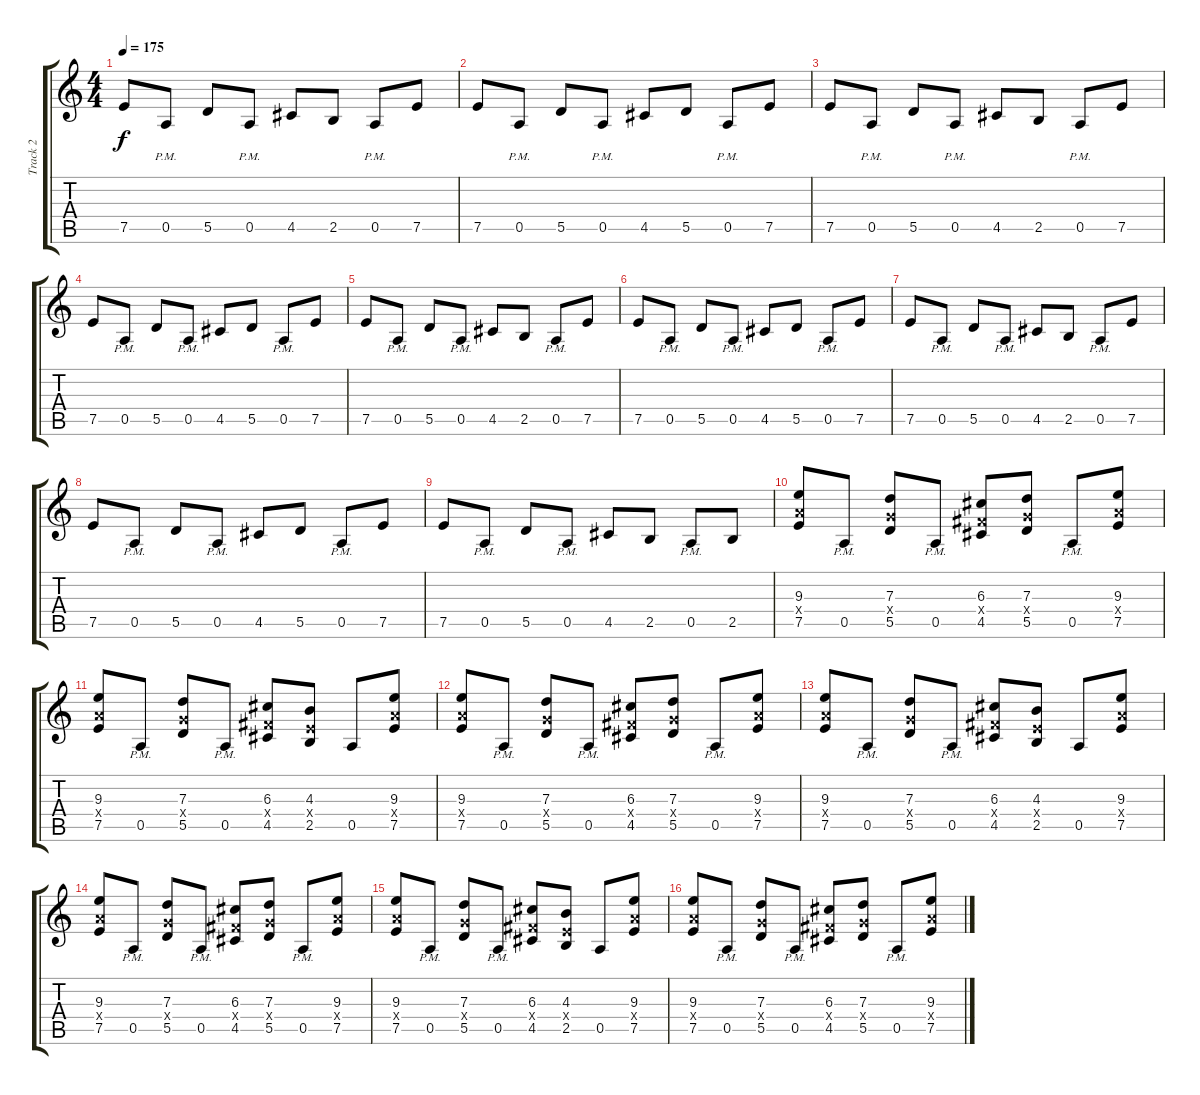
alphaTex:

\track ("Track 2" "Track 2") {instrument distortionguitar}
\staff {score tabs}
\tuning (E4 B3 G3 D3 A2 D2) {hide}
\ts (4 4)
\tempo 175
\clef g2
\ks c
7.5.8{dy f} 0.5{pm}.8 5.5.8 0.5{pm}.8 4.5.8 2.5.8 0.5{pm}.8 7.5.8 |
7.5.8 0.5{pm}.8 5.5.8 0.5{pm}.8 4.5.8 5.5.8 0.5{pm}.8 7.5.8 |
7.5.8 0.5{pm}.8 5.5.8 0.5{pm}.8 4.5.8 2.5.8 0.5{pm}.8 7.5.8 |
7.5.8 0.5{pm}.8 5.5.8 0.5{pm}.8 4.5.8 5.5.8 0.5{pm}.8 7.5.8 |
7.5.8 0.5{pm}.8 5.5.8 0.5{pm}.8 4.5.8 2.5.8 0.5{pm}.8 7.5.8 |
7.5.8 0.5{pm}.8 5.5.8 0.5{pm}.8 4.5.8 5.5.8 0.5{pm}.8 7.5.8 |
7.5.8 0.5{pm}.8 5.5.8 0.5{pm}.8 4.5.8 2.5.8 0.5{pm}.8 7.5.8 |
7.5.8 0.5{pm}.8 5.5.8 0.5{pm}.8 4.5.8 5.5.8 0.5{pm}.8 7.5.8 |
7.5.8 0.5{pm}.8 5.5.8 0.5{pm}.8 4.5.8 2.5.8 0.5{pm}.8 2.5.8 |
(9.3 7.4{x} 7.5).8 0.5{pm}.8 (7.3 5.4{x} 5.5).8 0.5{pm}.8 (6.3 4.4{x} 4.5).8 (7.3 5.4{x} 5.5).8 0.5{pm}.8 (9.3 7.4{x} 7.5).8 |
(9.3 7.4{x} 7.5).8 0.5{pm}.8 (7.3 5.4{x} 5.5).8 0.5{pm}.8 (6.3 4.4{x} 4.5).8 (4.3 2.4{x} 2.5).8 0.5.8 (9.3 7.4{x} 7.5).8 |
(9.3 7.4{x} 7.5).8 0.5{pm}.8 (7.3 5.4{x} 5.5).8 0.5{pm}.8 (6.3 4.4{x} 4.5).8 (7.3 5.4{x} 5.5).8 0.5{pm}.8 (9.3 7.4{x} 7.5).8 |
(9.3 7.4{x} 7.5).8 0.5{pm}.8 (7.3 5.4{x} 5.5).8 0.5{pm}.8 (6.3 4.4{x} 4.5).8 (4.3 2.4{x} 2.5).8 0.5.8 (9.3 7.4{x} 7.5).8 |
(9.3 7.4{x} 7.5).8 0.5{pm}.8 (7.3 5.4{x} 5.5).8 0.5{pm}.8 (6.3 4.4{x} 4.5).8 (7.3 5.4{x} 5.5).8 0.5{pm}.8 (9.3 7.4{x} 7.5).8 |
(9.3 7.4{x} 7.5).8 0.5{pm}.8 (7.3 5.4{x} 5.5).8 0.5{pm}.8 (6.3 4.4{x} 4.5).8 (4.3 2.4{x} 2.5).8 0.5.8 (9.3 7.4{x} 7.5).8 |
(9.3 7.4{x} 7.5).8 0.5{pm}.8 (7.3 5.4{x} 5.5).8 0.5{pm}.8 (6.3 4.4{x} 4.5).8 (7.3 5.4{x} 5.5).8 0.5{pm}.8 (9.3 7.4{x} 7.5).8
